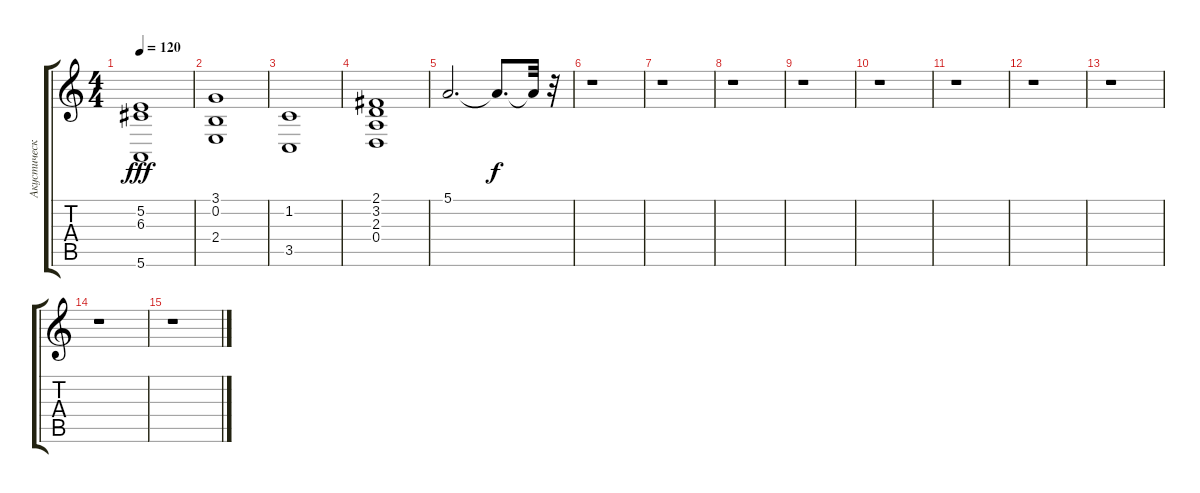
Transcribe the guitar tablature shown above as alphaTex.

\track ("Акустический Гранд Роял" "Акустическ") {instrument acousticgrandpiano}
\staff {score tabs}
\tuning (E4 B3 G3 D3 A2 E2) {hide}
\ts (4 4)
\tempo 120
\clef g2
\ks c
(5.2 6.3 5.6).1{dy fff} |
(3.1 0.2 2.4).1 |
(1.2 3.5).1 |
(2.1 3.2 2.3 0.4).1 |
5.1.2{d} 5.1{t}.8{d dy f} 5.1{t}.32 r.32 |
r.1 |
r.1 |
r.1 |
r.1 |
r.1 |
r.1 |
r.1 |
r.1 |
r.1 |
r.1
